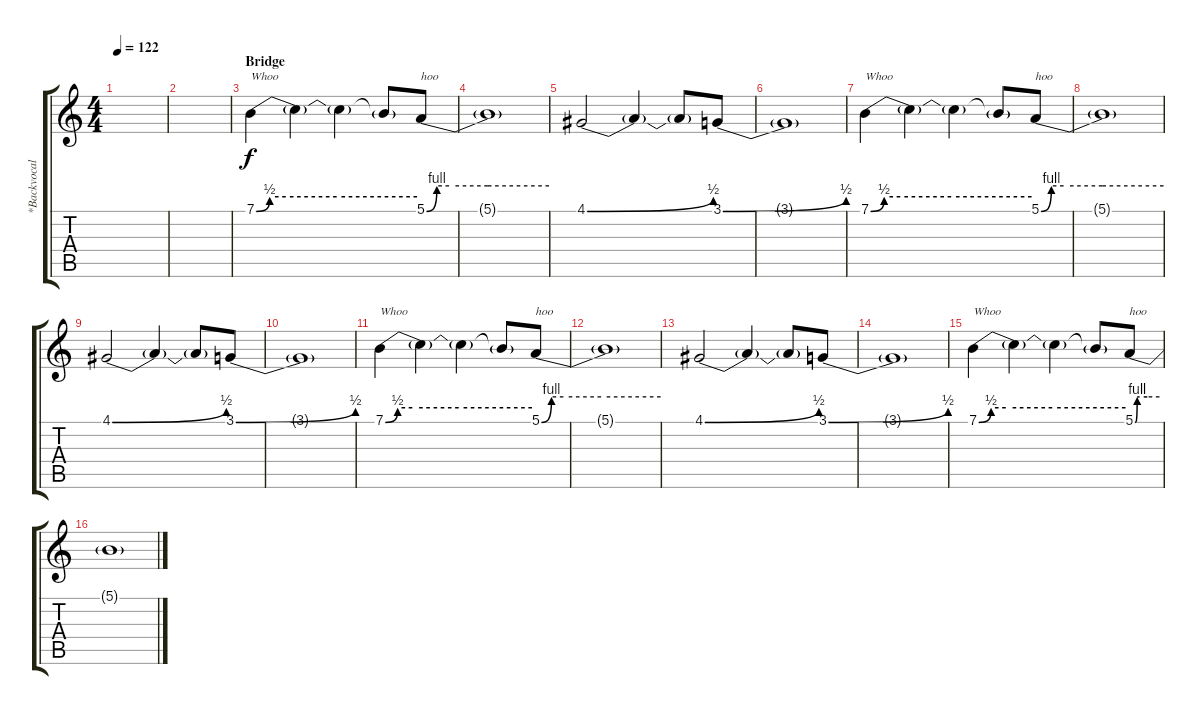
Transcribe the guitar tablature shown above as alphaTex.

\track ("*Backvocals (Noodles)" "*Backvocal") {instrument tenorsax}
\staff {score tabs}
\tuning (E4 B3 G3 D3 A2 E2) {hide}
\ts (4 4)
\tempo 122
\clef g2
\ks c
|
|
\section ("" "Bridge")
7.1{be (custom 0 0 5 2 11 2 30 2 60 2)}.4{txt "Whoo" volume 12 instrument ocarina} 7.1{t}.4 7.1{t}.4 7.1{t}.8 5.1{be (custom 0 0 5 4 11 4 30 4 60 4)}.8{txt "hoo"} |
5.1{t}.1 |
4.1{be (bend 0 0 60 2)}.2 4.1{t}.4 4.1{t}.8 3.1{be (bend 0 0 60 2)}.8 |
3.1{t}.1 |
7.1{be (custom 0 0 5 2 11 2 30 2 60 2)}.4{txt "Whoo" volume 12 instrument ocarina} 7.1{t}.4 7.1{t}.4 7.1{t}.8 5.1{be (custom 0 0 5 4 11 4 30 4 60 4)}.8{txt "hoo"} |
5.1{t}.1 |
4.1{be (bend 0 0 60 2)}.2 4.1{t}.4 4.1{t}.8 3.1{be (bend 0 0 60 2)}.8 |
3.1{t}.1 |
7.1{be (custom 0 0 5 2 11 2 30 2 60 2)}.4{txt "Whoo" volume 12 instrument ocarina} 7.1{t}.4 7.1{t}.4 7.1{t}.8 5.1{be (custom 0 0 5 4 11 4 30 4 60 4)}.8{txt "hoo"} |
5.1{t}.1 |
4.1{be (bend 0 0 60 2)}.2 4.1{t}.4 4.1{t}.8 3.1{be (bend 0 0 60 2)}.8 |
3.1{t}.1 |
7.1{be (custom 0 0 5 2 11 2 30 2 60 2)}.4{txt "Whoo" volume 12 instrument ocarina} 7.1{t}.4 7.1{t}.4 7.1{t}.8 5.1{be (custom 0 0 5 4 11 4 30 4 60 4)}.8{txt "hoo"} |
5.1{t}.1
